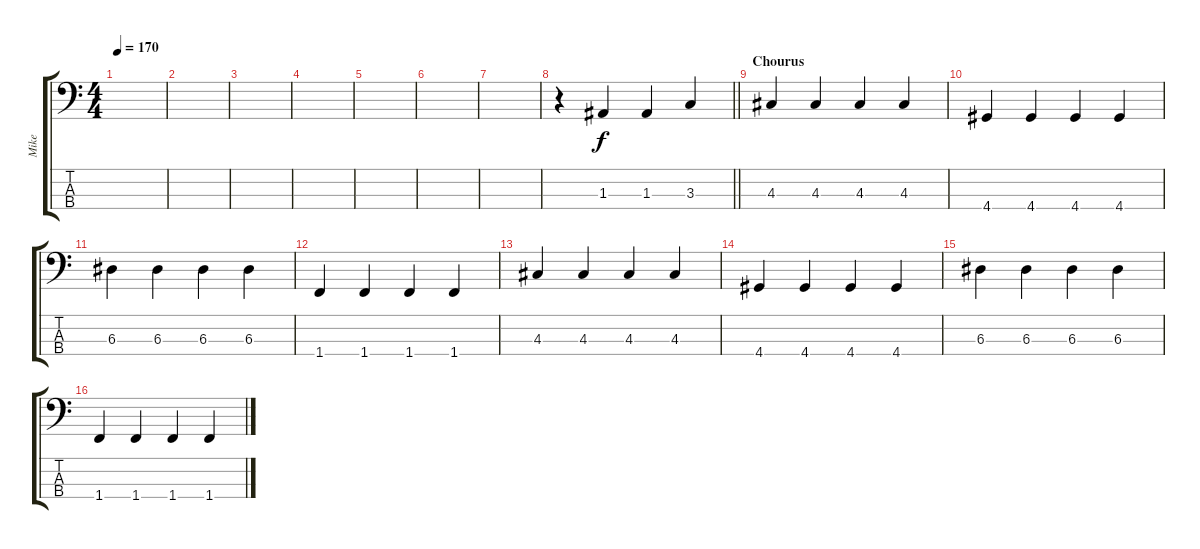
\track ("Mike" "Mike") {instrument electricbasspick}
\staff {score tabs}
\tuning (G2 D2 A1 E1) {hide}
\ts (4 4)
\tempo 170
\clef f4
\ks c
|
|
|
|
|
|
|
\barLineRight lightlight
r.4 1.3.4 1.3.4 3.3.4 |
\section ("" "Chourus")
4.3.4 4.3.4 4.3.4 4.3.4 |
4.4.4 4.4.4 4.4.4 4.4.4 |
6.3.4 6.3.4 6.3.4 6.3.4 |
1.4.4 1.4.4 1.4.4 1.4.4 |
4.3.4 4.3.4 4.3.4 4.3.4 |
4.4.4 4.4.4 4.4.4 4.4.4 |
6.3.4 6.3.4 6.3.4 6.3.4 |
1.4.4 1.4.4 1.4.4 1.4.4
